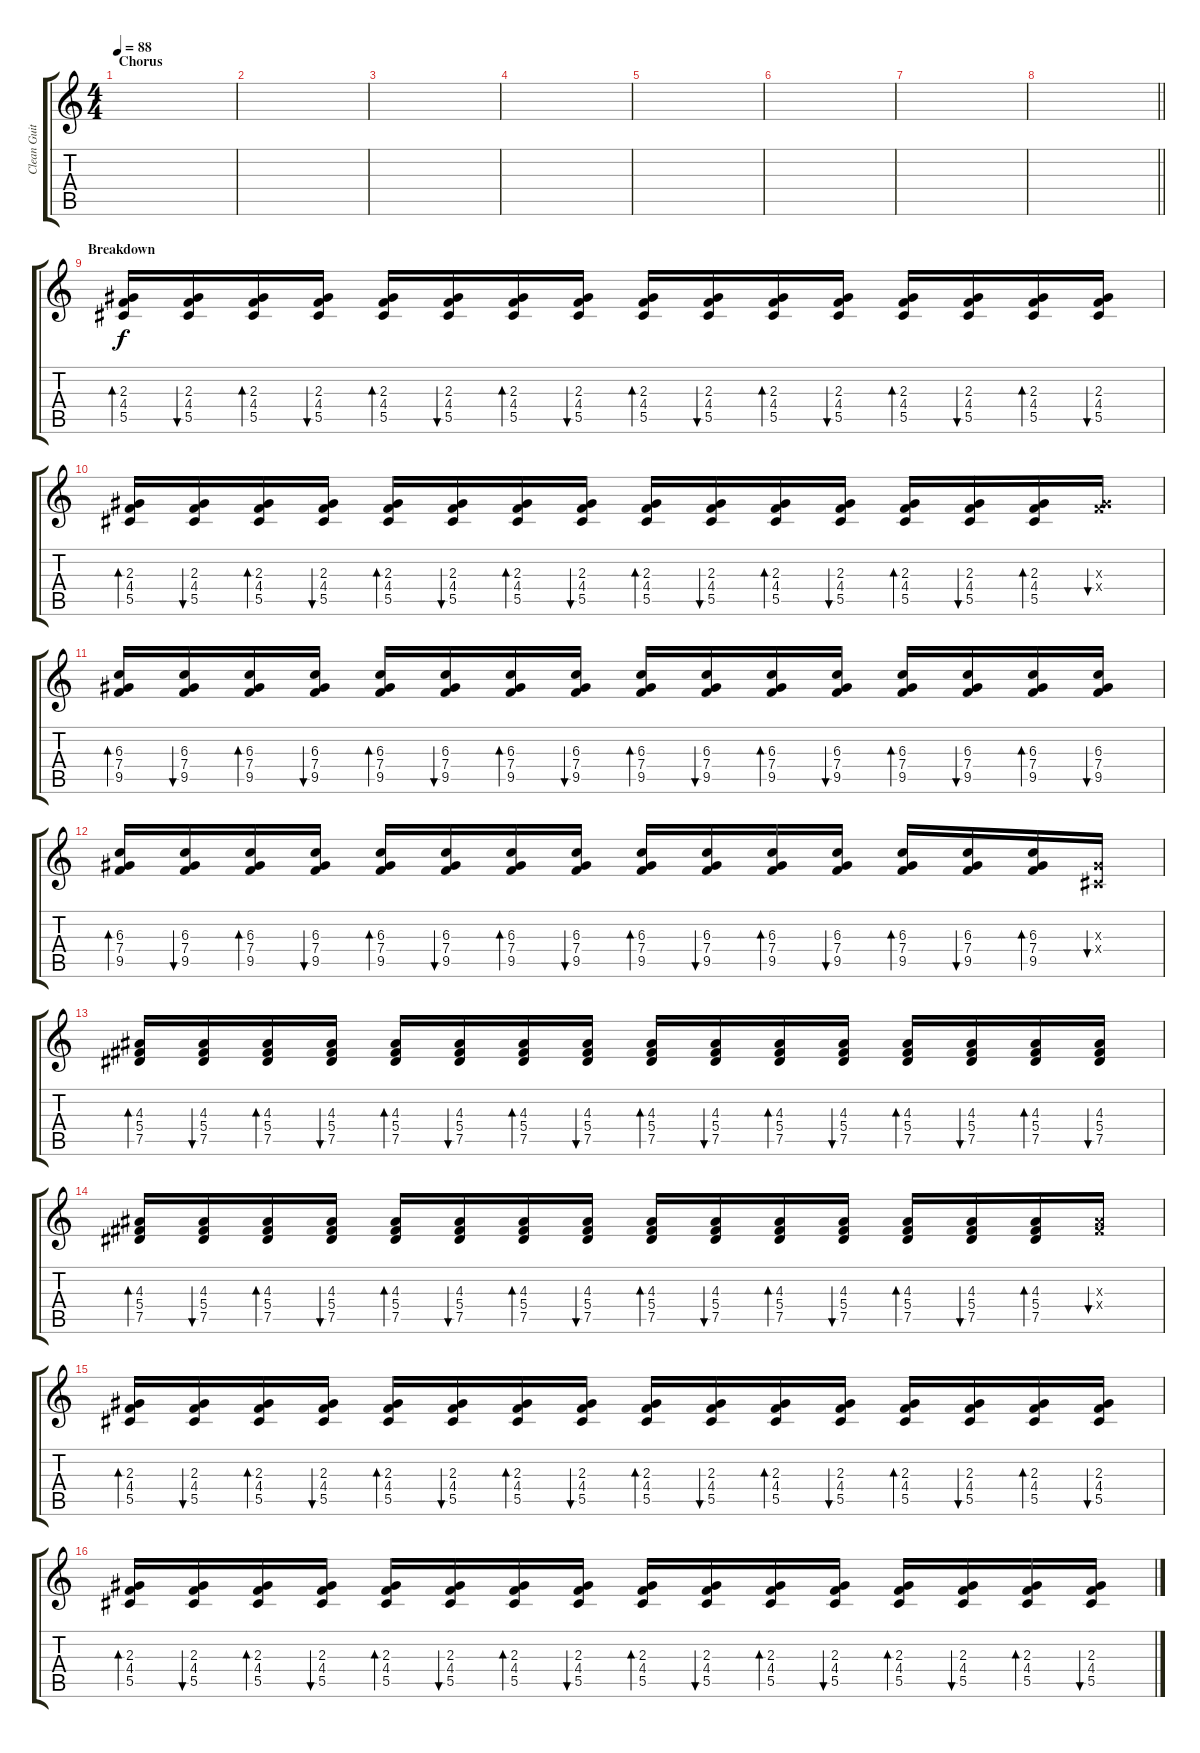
\track ("Clean Guitar R" "Clean Guit") {instrument electricguitarjazz}
\staff {score tabs}
\tuning (Eb4 Bb3 Gb3 Db3 Ab2 Db2) {hide}
\ts (4 4)
\section ("" "Chorus")
\tempo 88
\clef g2
\ks c
|
|
|
|
|
|
|
\barLineRight lightlight
|
\section ("" "Breakdown")
(2.3 4.4 5.5).16{bd 30} (2.3 4.4 5.5).16{bu 30} (2.3 4.4 5.5).16{bd 30} (2.3 4.4 5.5).16{bu 30} (2.3 4.4 5.5).16{bd 30} (2.3 4.4 5.5).16{bu 30} (2.3 4.4 5.5).16{bd 30} (2.3 4.4 5.5).16{bu 30} (2.3 4.4 5.5).16{bd 30} (2.3 4.4 5.5).16{bu 30} (2.3 4.4 5.5).16{bd 30} (2.3 4.4 5.5).16{bu 30} (2.3 4.4 5.5).16{bd 30} (2.3 4.4 5.5).16{bu 30} (2.3 4.4 5.5).16{bd 30} (2.3 4.4 5.5).16{bu 30} |
(2.3 4.4 5.5).16{bd 30} (2.3 4.4 5.5).16{bu 30} (2.3 4.4 5.5).16{bd 30} (2.3 4.4 5.5).16{bu 30} (2.3 4.4 5.5).16{bd 30} (2.3 4.4 5.5).16{bu 30} (2.3 4.4 5.5).16{bd 30} (2.3 4.4 5.5).16{bu 30} (2.3 4.4 5.5).16{bd 30} (2.3 4.4 5.5).16{bu 30} (2.3 4.4 5.5).16{bd 30} (2.3 4.4 5.5).16{bu 30} (2.3 4.4 5.5).16{bd 30} (2.3 4.4 5.5).16{bu 30} (2.3 4.4 5.5).16{bd 30} (2.3{x} 4.4{x}).16{bu 30} |
(6.3 7.4 9.5).16{bd 30} (6.3 7.4 9.5).16{bu 30} (6.3 7.4 9.5).16{bd 30} (6.3 7.4 9.5).16{bu 30} (6.3 7.4 9.5).16{bd 30} (6.3 7.4 9.5).16{bu 30} (6.3 7.4 9.5).16{bd 30} (6.3 7.4 9.5).16{bu 30} (6.3 7.4 9.5).16{bd 30} (6.3 7.4 9.5).16{bu 30} (6.3 7.4 9.5).16{bd 30} (6.3 7.4 9.5).16{bu 30} (6.3 7.4 9.5).16{bd 30} (6.3 7.4 9.5).16{bu 30} (6.3 7.4 9.5).16{bd 30} (6.3 7.4 9.5).16{bu 30} |
(6.3 7.4 9.5).16{bd 30} (6.3 7.4 9.5).16{bu 30} (6.3 7.4 9.5).16{bd 30} (6.3 7.4 9.5).16{bu 30} (6.3 7.4 9.5).16{bd 30} (6.3 7.4 9.5).16{bu 30} (6.3 7.4 9.5).16{bd 30} (6.3 7.4 9.5).16{bu 30} (6.3 7.4 9.5).16{bd 30} (6.3 7.4 9.5).16{bu 30} (6.3 7.4 9.5).16{bd 30} (6.3 7.4 9.5).16{bu 30} (6.3 7.4 9.5).16{bd 30} (6.3 7.4 9.5).16{bu 30} (6.3 7.4 9.5).16{bd 30} (2.3{x} 0.4{x}).16{bu 30} |
(4.3 5.4 7.5).16{bd 30} (4.3 5.4 7.5).16{bu 30} (4.3 5.4 7.5).16{bd 30} (4.3 5.4 7.5).16{bu 30} (4.3 5.4 7.5).16{bd 30} (4.3 5.4 7.5).16{bu 30} (4.3 5.4 7.5).16{bd 30} (4.3 5.4 7.5).16{bu 30} (4.3 5.4 7.5).16{bd 30} (4.3 5.4 7.5).16{bu 30} (4.3 5.4 7.5).16{bd 30} (4.3 5.4 7.5).16{bu 30} (4.3 5.4 7.5).16{bd 30} (4.3 5.4 7.5).16{bu 30} (4.3 5.4 7.5).16{bd 30} (4.3 5.4 7.5).16{bu 30} |
(4.3 5.4 7.5).16{bd 30} (4.3 5.4 7.5).16{bu 30} (4.3 5.4 7.5).16{bd 30} (4.3 5.4 7.5).16{bu 30} (4.3 5.4 7.5).16{bd 30} (4.3 5.4 7.5).16{bu 30} (4.3 5.4 7.5).16{bd 30} (4.3 5.4 7.5).16{bu 30} (4.3 5.4 7.5).16{bd 30} (4.3 5.4 7.5).16{bu 30} (4.3 5.4 7.5).16{bd 30} (4.3 5.4 7.5).16{bu 30} (4.3 5.4 7.5).16{bd 30} (4.3 5.4 7.5).16{bu 30} (4.3 5.4 7.5).16{bd 30} (4.3{x} 5.4{x}).16{bu 30} |
(2.3 4.4 5.5).16{bd 30} (2.3 4.4 5.5).16{bu 30} (2.3 4.4 5.5).16{bd 30} (2.3 4.4 5.5).16{bu 30} (2.3 4.4 5.5).16{bd 30} (2.3 4.4 5.5).16{bu 30} (2.3 4.4 5.5).16{bd 30} (2.3 4.4 5.5).16{bu 30} (2.3 4.4 5.5).16{bd 30} (2.3 4.4 5.5).16{bu 30} (2.3 4.4 5.5).16{bd 30} (2.3 4.4 5.5).16{bu 30} (2.3 4.4 5.5).16{bd 30} (2.3 4.4 5.5).16{bu 30} (2.3 4.4 5.5).16{bd 30} (2.3 4.4 5.5).16{bu 30} |
(2.3 4.4 5.5).16{bd 30} (2.3 4.4 5.5).16{bu 30} (2.3 4.4 5.5).16{bd 30} (2.3 4.4 5.5).16{bu 30} (2.3 4.4 5.5).16{bd 30} (2.3 4.4 5.5).16{bu 30} (2.3 4.4 5.5).16{bd 30} (2.3 4.4 5.5).16{bu 30} (2.3 4.4 5.5).16{bd 30} (2.3 4.4 5.5).16{bu 30} (2.3 4.4 5.5).16{bd 30} (2.3 4.4 5.5).16{bu 30} (2.3 4.4 5.5).16{bd 30} (2.3 4.4 5.5).16{bu 30} (2.3 4.4 5.5).16{bd 30} (2.3 4.4 5.5).16{bu 30}
